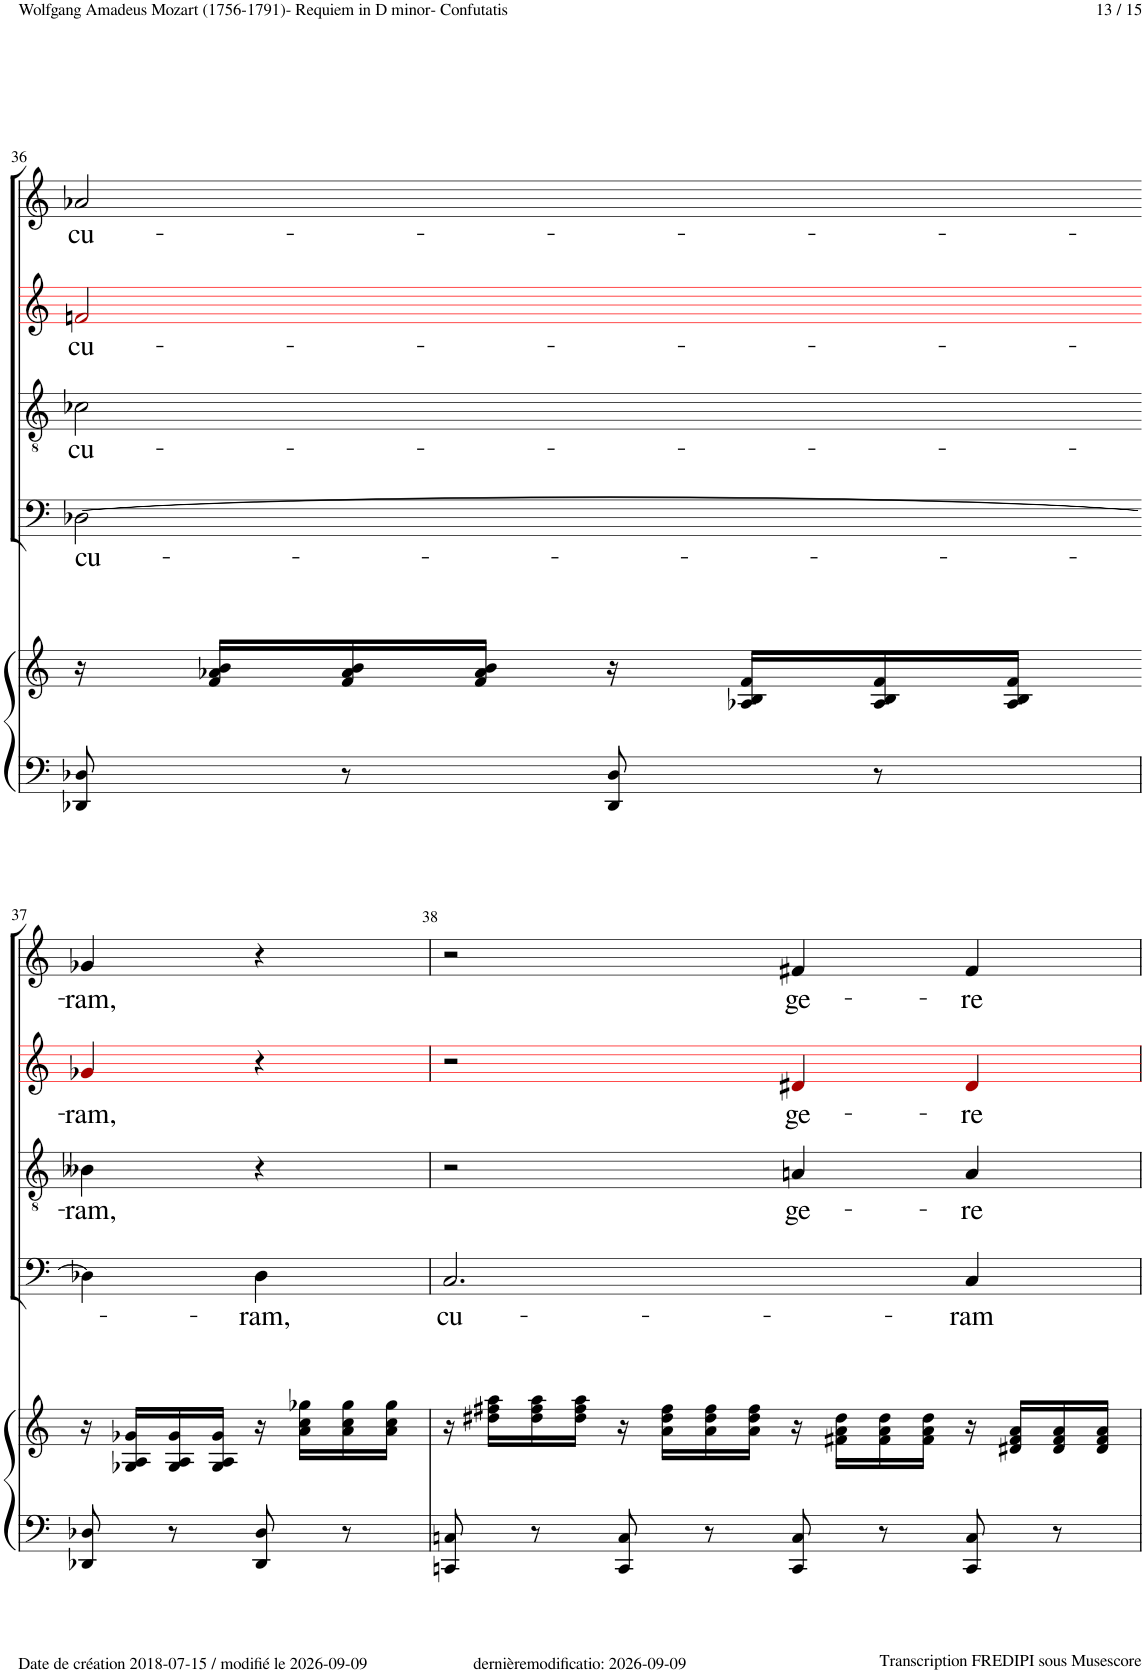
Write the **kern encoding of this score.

**kern	**kern	**kern	**text	**kern	**text	**kern	**text	**kern	**text
*part5	*part5	*part4	*part4	*part3	*part3	*part2	*part2	*part1	*part1
*staff6	*staff5	*staff4	*staff4	*staff3	*staff3	*staff2	*staff2	*staff1	*staff1
*I"Piano	*	*I"Bass	*	*I"Tenor	*	*I"Alto	*	*I"Soprano	*
*I'Pno	*	*	*	*	*	*	*	*	*
!!LO:PB:g=z
*clefF4	*clefG2	*clefF4	*	*clefGv2	*	*clefG2	*	*clefG2	*
*	*	*	*	*	*	*ITrd1c2	*	*	*
*k[]	*k[]	*k[]	*	*k[]	*	*k[]	*	*k[]	*
*M4/4	*M4/4	*M4/4	*	*M4/4	*	*M4/4	*	*M4/4	*
*met(c)	*met(c)	*met(c)	*	*met(c)	*	*met(c)	*	*met(c)	*
=36	=36	=36	=36	=36	=36	=36	=36	=36	=36
!	!	!	!LO:LY:b	!	!LO:LY:b	!	!LO:LY:b	!	!LO:LY:b
8DD-X/ 8D-X/	16r	[2D-X!\	cu-	2c-X!\	cu-	2fn!i/	cu-	2a-X!/	cu-
.	16f/ 16a-X/ 16b/LL	.	.	.	.	.	.	.	.
8r	16f/ 16a-/ 16b/	.	.	.	.	.	.	.	.
.	16f/ 16a-/ 16b/JJ	.	.	.	.	.	.	.	.
8DD-/ 8D-/	16r	.	.	.	.	.	.	.	.
.	16A-X/ 16B/ 16f/LL	.	.	.	.	.	.	.	.
8r	16A-/ 16B/ 16f/	.	.	.	.	.	.	.	.
.	16A-/ 16B/ 16f/JJ	.	.	.	.	.	.	.	.
!!LO:LB:g=z
=37-	=37-	=37-	=37-	=37-	=37-	=37-	=37-	=37-	=37-
!	!	!	!	!	!LO:LY:b	!	!LO:LY:b	!	!LO:LY:b
8DD-X/ 8D-X/	16r	4D-X\]	.	4B--X!\	-ram,	4g-X!i/	-ram,	4g-X!/	-ram,
.	16G-X/ 16A/ 16g-X/LL	.	.	.	.	.	.	.	.
8r	16G-/ 16A/ 16g-/	.	.	.	.	.	.	.	.
.	16G-/ 16A/ 16g-/JJ	.	.	.	.	.	.	.	.
!	!	!	!LO:LY:b	!	!	!	!	!	!
8DD-/ 8D-/	16r	4D-'~!\	-ram,	4r	.	4r	.	4r	.
.	16a\ 16cc\ 16gg-X\LL	.	.	.	.	.	.	.	.
8r	16a\ 16cc\ 16gg-\	.	.	.	.	.	.	.	.
.	16a\ 16cc\ 16gg-\JJ	.	.	.	.	.	.	.	.
=38	=38	=38	=38	=38	=38	=38	=38	=38	=38
!	!	!	!LO:LY:b	!	!	!	!	!	!
8CCn/ 8Cn/	16r	2.C!/	cu-	2r	.	2r	.	2r	.
.	16dd#X\ 16ff#X\ 16aa\LL	.	.	.	.	.	.	.	.
8r	16dd#\ 16ff#\ 16aa\	.	.	.	.	.	.	.	.
.	16dd#\ 16ff#\ 16aa\JJ	.	.	.	.	.	.	.	.
8CC/ 8C/	16r	.	.	.	.	.	.	.	.
.	16a\ 16dd#\ 16ff#\LL	.	.	.	.	.	.	.	.
8r	16a\ 16dd#\ 16ff#\	.	.	.	.	.	.	.	.
.	16a\ 16dd#\ 16ff#\JJ	.	.	.	.	.	.	.	.
!	!	!	!	!	!LO:LY:b	!	!LO:LY:b	!	!LO:LY:b
8CC/ 8C/	16r	.	.	4An!/	ge-	4d#X!i/	ge-	4f#X!/	ge-
.	16f#X\ 16a\ 16dd#\LL	.	.	.	.	.	.	.	.
8r	16f#\ 16a\ 16dd#\	.	.	.	.	.	.	.	.
.	16f#\ 16a\ 16dd#\JJ	.	.	.	.	.	.	.	.
!	!	!	!LO:LY:b	!	!LO:LY:b	!	!LO:LY:b	!	!LO:LY:b
8CC/ 8C/	16r	4C!/	-ram	4A!/	-re	4d#!i/	-re	4f#!/	-re
.	16d#X/ 16f#/ 16a/LL	.	.	.	.	.	.	.	.
8r	16d#/ 16f#/ 16a/	.	.	.	.	.	.	.	.
.	16d#/ 16f#/ 16a/JJ	.	.	.	.	.	.	.	.
=	=	=	=	=	=	=	=	=	=
*-	*-	*-	*-	*-	*-	*-	*-	*-	*-
